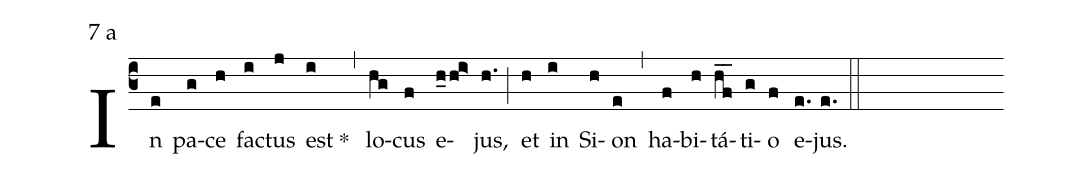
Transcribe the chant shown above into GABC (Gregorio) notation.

mode:7 a;
%%
(c3) In(e) pa(g)ce(h) fac(i)tus(j) est(i) *()(,) lo(hg)cus(f) e(h_0hi>)jus,(h.) (;) et(h) in(i) Si(h)on(e) (,) ha(f)bi(h)tá(hf__)ti(g)o(f) e(e.)jus.(e.) (::)
